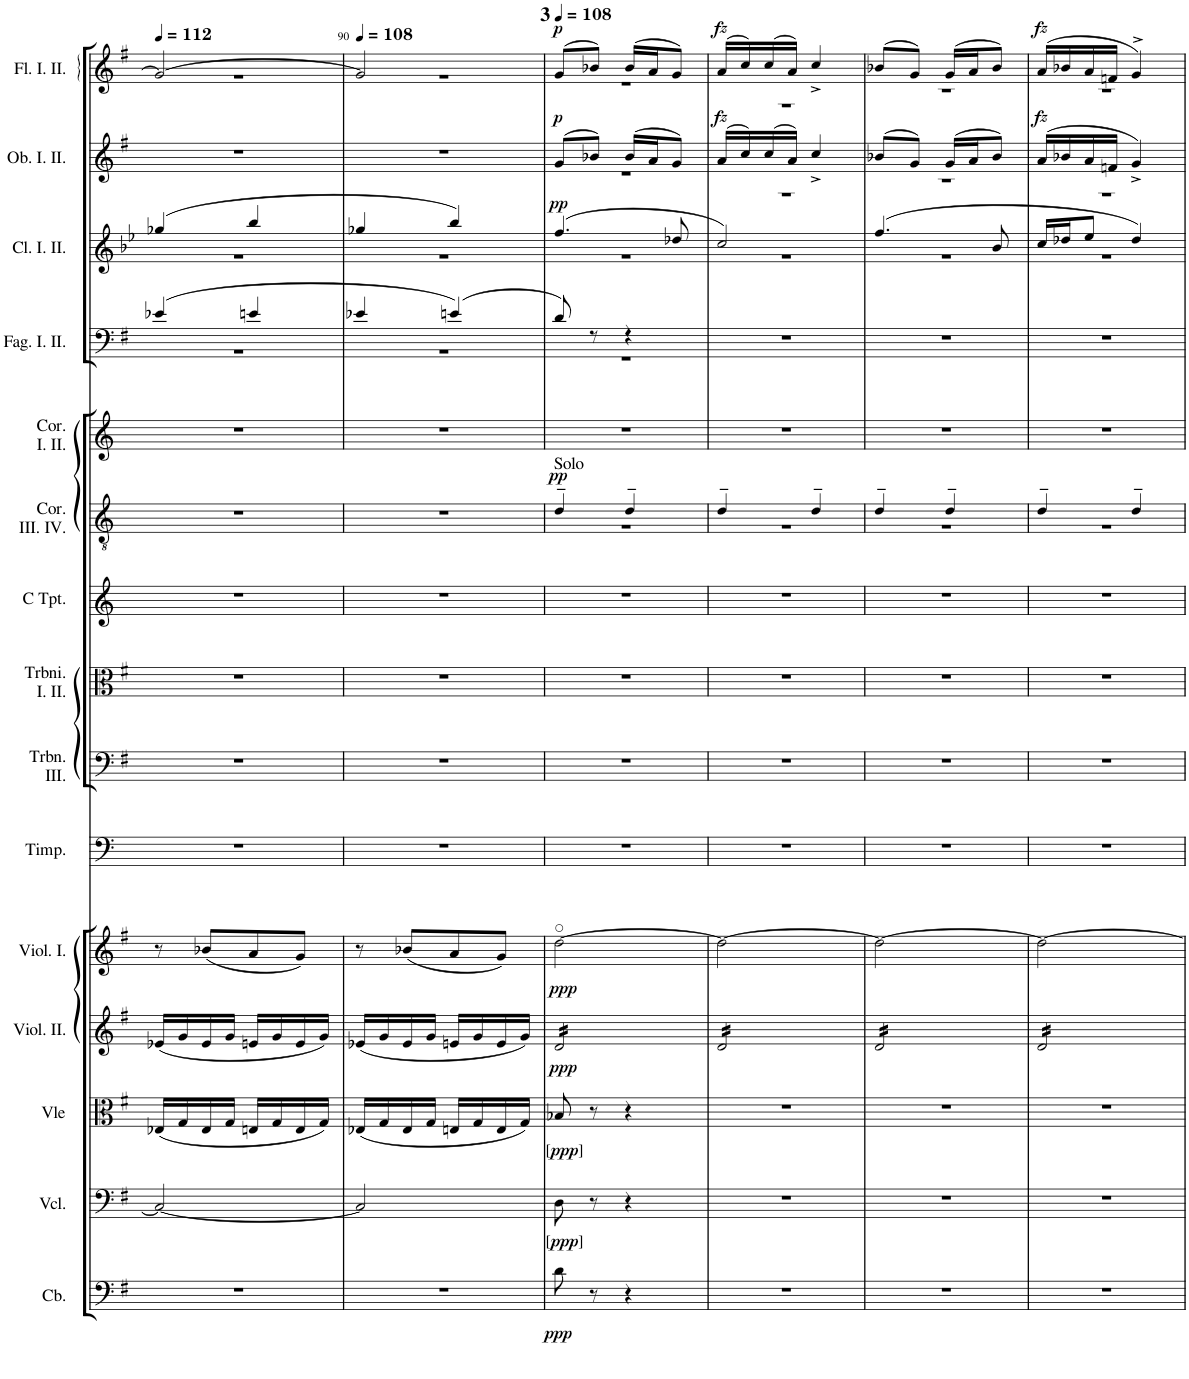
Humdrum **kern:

**kern	**dynam	**kern	**dynam	**kern	**dynam	**kern	**dynam	**kern	**dynam	**kern	**kern	**kern	**kern	**kern	**dynam	**kern	**kern	**kern	**dynam	**kern	**dynam	**kern	**dynam
*part15	*part15	*part14	*part14	*part13	*part13	*part12	*part12	*part11	*part11	*part10	*part9	*part8	*part7	*part6	*part6	*part5	*part4	*part3	*part3	*part2	*part2	*part1	*part1
*staff15	*staff15	*staff14	*staff14	*staff13	*staff13	*staff12	*staff12	*staff11	*staff11	*staff10	*staff9	*staff8	*staff7	*staff6	*staff6	*staff5	*staff4	*staff3	*staff3	*staff2	*staff2	*staff1	*staff1
*I"Contrabassi	*	*I"Violoncelli	*	*I"Viole	*	*I"Violini II.	*	*I"Violini I.	*	*I"Timpani	*I"Trombone III.	*I"Tromboni I. II.	*I"Trombe I. II. E	*I"Corni III. IV. C	*	*I"Corni I. II. E	*I"Fagotti I. II.	*I"Clarinetti I. II. A	*	*I"Oboi I. II.	*	*I"Flauto I.	*
*I'Cb.	*	*I'Vcl.	*	*I'Vle	*	*I'Viol. II.	*	*I'Viol. I.	*	*I'Timp.	*I'Trbn. III.	*I'Trbni. I. II.	*I'Trbe. I. II.	*I'Cor. III. IV.	*	*I'Cor. I. II.	*I'Fag. I. II.	*I'Cl. I. II.	*	*I'Ob. I. II.	*	*	*
!!LO:PB:g=z
*clefF4	*	*clefF4	*	*clefC3	*	*clefG2	*	*clefG2	*	*clefF4	*clefF4	*clefC3	*clefG2	*clefGv2	*	*clefG2	*clefF4	*clefG2	*	*clefG2	*	*clefG2	*
*Trd7c12	*	*	*	*	*	*	*	*	*	*	*	*	*Trd-3c-4	*Trd7c12	*	*Trd5c8	*	*Trd2c3	*	*	*	*	*
*k[f#]	*	*k[f#]	*	*k[f#]	*	*k[f#]	*	*k[f#]	*	*k[]	*k[f#]	*k[f#]	*k[]	*k[]	*	*k[]	*k[f#]	*k[b-e-]	*	*k[f#]	*	*k[f#]	*
*M2/4	*	*M2/4	*	*M2/4	*	*M2/4	*	*M2/4	*	*M2/4	*M2/4	*M2/4	*M2/4	*M2/4	*	*M2/4	*M2/4	*M2/4	*	*M2/4	*	*M2/4	*
*MM112	*	*MM112	*	*MM112	*	*MM112	*	*MM112	*	*MM112	*MM112	*MM112	*MM112	*MM112	*	*MM112	*MM112	*MM112	*	*MM112	*	*MM112	*
=89	=89	=89	=89	=89	=89	=89	=89	=89	=89	=89	=89	=89	=89	=89	=89	=89	=89	=89	=89	=89	=89	=89	=89
*	*	*	*	*	*	*	*	*	*	*	*	*	*	*	*	*	*^	*^	*	*	*	*^	*
2r	.	2C#/_	.	(16E-X/LL	.	(16e-X/LL	.	8r	.	2r	2r	2r	2r	2r	.	2r	(4e-X/	2r	(4gg-X/	2r	.	2r	.	2g/_	2r	.
.	.	.	.	16G/	.	16g/	.	.	.	.	.	.	.	.	.	.	.	.	.	.	.	.	.	.	.	.
.	.	.	.	16E-/	.	16e-/	.	(8b-X/L	.	.	.	.	.	.	.	.	.	.	.	.	.	.	.	.	.	.
.	.	.	.	16G/JJ	.	16g/JJ	.	.	.	.	.	.	.	.	.	.	.	.	.	.	.	.	.	.	.	.
.	.	.	.	16En/LL	.	16en/LL	.	8a/	.	.	.	.	.	.	.	.	4en/	.	4bb-/	.	.	.	.	.	.	.
.	.	.	.	16G/	.	16g/	.	.	.	.	.	.	.	.	.	.	.	.	.	.	.	.	.	.	.	.
.	.	.	.	16E/	.	16e/	.	8g/J)	.	.	.	.	.	.	.	.	.	.	.	.	.	.	.	.	.	.
.	.	.	.	16G/JJ)	.	16g/JJ)	.	.	.	.	.	.	.	.	.	.	.	.	.	.	.	.	.	.	.	.
=90	=90	=90	=90	=90	=90	=90	=90	=90	=90	=90	=90	=90	=90	=90	=90	=90	=90	=90	=90	=90	=90	=90	=90	=90	=90	=90
*	*	*	*	*	*	*	*	*	*	*	*	*	*	*	*	*	*	*	*	*	*	*	*	*MM108	*	*
2r	.	2C#/]	.	(16E-X/LL	.	(16e-X/LL	.	8r	.	2r	2r	2r	2r	2r	.	2r	4e-X/	2r	4gg-X/	2r	.	2r	.	2g/]	2r	.
.	.	.	.	16G/	.	16g/	.	.	.	.	.	.	.	.	.	.	.	.	.	.	.	.	.	.	.	.
.	.	.	.	16E-/	.	16e-/	.	(8b-X/L	.	.	.	.	.	.	.	.	.	.	.	.	.	.	.	.	.	.
.	.	.	.	16G/JJ	.	16g/JJ	.	.	.	.	.	.	.	.	.	.	.	.	.	.	.	.	.	.	.	.
.	.	.	.	16En/LL	.	16en/LL	.	8a/	.	.	.	.	.	.	.	.	(4en/)	.	4bb-/)	.	.	.	.	.	.	.
.	.	.	.	16G/	.	16g/	.	.	.	.	.	.	.	.	.	.	.	.	.	.	.	.	.	.	.	.
.	.	.	.	16E/	.	16e/	.	8g/J)	.	.	.	.	.	.	.	.	.	.	.	.	.	.	.	.	.	.
.	.	.	.	16G/JJ)	.	16g/JJ)	.	.	.	.	.	.	.	.	.	.	.	.	.	.	.	.	.	.	.	.
=91	=91	=91	=91	=91	=91	=91	=91	=91	=91	=91	=91	=91	=91	=91	=91	=91	=91	=91	=91	=91	=91	=91	=91	=91	=91	=91
!!LO:REH:place=s1:a:B:cj:enc=none:fs=14:t=3	!!
*	*	*	*	*	*	*	*	*	*	*	*	*	*	*	*	*	*	*	*	*	*	*	*	*MM108	*	*
*	*	*	*	*	*	*	*	*	*	*	*	*	*	*^	*	*	*	*	*	*	*	*^	*	*	*	*
!	!	!	!	!	!	!	!	!	!	!	!	!	!	!LO:TX:a:t=Solo	!	!	!	!	!	!	!	!	!	!	!	!	!	!
!	!LO:DY:b	!	!LO:DY:b	!	!	!	!	!	!	!	!	!	!	!	!	!	!	!	!	!	!	!	!	!	!	!	!	!
!	!	!	!LO:DY:n=1:b	!	!	!	!	!	!	!	!	!	!	!	!	!	!	!	!	!	!	!	!	!	!	!	!	!
!	!	!	!LO:DY:n=2:b	!	!LO:DY:b	!	!	!	!	!	!	!	!	!	!	!	!	!	!	!	!	!	!	!	!	!	!	!
!	!	!	!	!	!LO:DY:n=1:b	!	!	!	!	!	!	!	!	!	!	!	!	!	!	!	!	!	!	!	!	!	!	!
!	!	!	!	!	!LO:DY:n=2:b	!	!LO:DY:b	!	!LO:DY:b	!	!	!	!	!	!	!LO:DY:a	!	!	!	!	!	!LO:DY:a	!	!	!LO:DY:a	!	!	!LO:DY:a
*	*	*	*	*	*	*tremolo	*	*	*	*	*	*	*	*	*	*	*	*	*	*	*	*	*	*	*	*	*	*
8d\	ppp	8D\	other-dynamics ppp other-dynamics	8B-X/	other-dynamics ppp other-dynamics	16d/LL	ppp	[2dd\	ppp	2r	2r	2r	2r	4d~/	2r	pp	2r	8d/)	2r	(4.ff/	2r	pp	(8g/L	2r	p	(8g/L	2r	p
.	.	.	.	.	.	16d/	.	.	.	.	.	.	.	.	.	.	.	.	.	.	.	.	.	.	.	.	.	.
8r	.	8r	.	8r	.	16d/	.	.	.	.	.	.	.	.	.	.	.	8r	.	.	.	.	8b-X/J)	.	.	8b-X/J)	.	.
.	.	.	.	.	.	16d/	.	.	.	.	.	.	.	.	.	.	.	.	.	.	.	.	.	.	.	.	.	.
4r	.	4r	.	4r	.	16d/	.	.	.	.	.	.	.	4d~/	.	.	.	4r	.	.	.	.	(16b-/LL	.	.	(16b-/LL	.	.
.	.	.	.	.	.	16d/	.	.	.	.	.	.	.	.	.	.	.	.	.	.	.	.	16a/J	.	.	16a/J	.	.
.	.	.	.	.	.	16d/	.	.	.	.	.	.	.	.	.	.	.	.	.	8dd-X/	.	.	8g/J)	.	.	8g/J)	.	.
.	.	.	.	.	.	16d/JJ	.	.	.	.	.	.	.	.	.	.	.	.	.	.	.	.	.	.	.	.	.	.
*	*	*	*	*	*	*	*	*	*	*	*	*	*	*	*	*	*	*v	*v	*	*	*	*	*	*	*	*	*
=92	=92	=92	=92	=92	=92	=92	=92	=92	=92	=92	=92	=92	=92	=92	=92	=92	=92	=92	=92	=92	=92	=92	=92	=92	=92	=92	=92
!	!	!	!	!	!	!	!	!	!	!	!	!	!	!	!	!	!	!	!	!	!	!	!	!LO:DY:a	!	!	!LO:DY:a
2r	.	2r	.	2r	.	16d/LL	.	2dd\_	.	2r	2r	2r	2r	4d~/	2r	.	2r	2r	2cc/)	2r	.	(16a/LL	2r	fz	(16a/LL	2r	fz
.	.	.	.	.	.	16d/	.	.	.	.	.	.	.	.	.	.	.	.	.	.	.	16cc/)	.	.	16cc/)	.	.
.	.	.	.	.	.	16d/	.	.	.	.	.	.	.	.	.	.	.	.	.	.	.	(16cc/	.	.	(16cc/	.	.
.	.	.	.	.	.	16d/	.	.	.	.	.	.	.	.	.	.	.	.	.	.	.	16a/JJ)	.	.	16a/JJ)	.	.
.	.	.	.	.	.	16d/	.	.	.	.	.	.	.	4d~/	.	.	.	.	.	.	.	4cc^</	.	.	4cc^</	.	.
.	.	.	.	.	.	16d/	.	.	.	.	.	.	.	.	.	.	.	.	.	.	.	.	.	.	.	.	.
.	.	.	.	.	.	16d/	.	.	.	.	.	.	.	.	.	.	.	.	.	.	.	.	.	.	.	.	.
.	.	.	.	.	.	16d/JJ	.	.	.	.	.	.	.	.	.	.	.	.	.	.	.	.	.	.	.	.	.
=93	=93	=93	=93	=93	=93	=93	=93	=93	=93	=93	=93	=93	=93	=93	=93	=93	=93	=93	=93	=93	=93	=93	=93	=93	=93	=93	=93
2r	.	2r	.	2r	.	16d/LL	.	2dd\_	.	2r	2r	2r	2r	4d~/	2r	.	2r	2r	(4.ff/	2r	.	(8b-X/L	2r	.	(8b-X/L	2r	.
.	.	.	.	.	.	16d/	.	.	.	.	.	.	.	.	.	.	.	.	.	.	.	.	.	.	.	.	.
.	.	.	.	.	.	16d/	.	.	.	.	.	.	.	.	.	.	.	.	.	.	.	8g/J)	.	.	8g/J)	.	.
.	.	.	.	.	.	16d/	.	.	.	.	.	.	.	.	.	.	.	.	.	.	.	.	.	.	.	.	.
.	.	.	.	.	.	16d/	.	.	.	.	.	.	.	4d~/	.	.	.	.	.	.	.	(16g/LL	.	.	(16g/LL	.	.
.	.	.	.	.	.	16d/	.	.	.	.	.	.	.	.	.	.	.	.	.	.	.	16a/J	.	.	16a/J	.	.
.	.	.	.	.	.	16d/	.	.	.	.	.	.	.	.	.	.	.	.	8b-/	.	.	8b-/J)	.	.	8b-/J)	.	.
.	.	.	.	.	.	16d/JJ	.	.	.	.	.	.	.	.	.	.	.	.	.	.	.	.	.	.	.	.	.
=94	=94	=94	=94	=94	=94	=94	=94	=94	=94	=94	=94	=94	=94	=94	=94	=94	=94	=94	=94	=94	=94	=94	=94	=94	=94	=94	=94
!	!	!	!	!	!	!	!	!	!	!	!	!	!	!	!	!	!	!	!	!	!	!	!	!LO:DY:a	!	!	!LO:DY:a
2r	.	2r	.	2r	.	16d/LL	.	2dd\_	.	2r	2r	2r	2r	4d~/	2r	.	2r	2r	16cc/LL	2r	.	(16a/LL	2r	fz	(16a/LL	2r	fz
.	.	.	.	.	.	16d/	.	.	.	.	.	.	.	.	.	.	.	.	16dd-X/J	.	.	16b-X/	.	.	16b-X/	.	.
.	.	.	.	.	.	16d/	.	.	.	.	.	.	.	.	.	.	.	.	8ee-/J	.	.	16a/	.	.	16a/	.	.
.	.	.	.	.	.	16d/	.	.	.	.	.	.	.	.	.	.	.	.	.	.	.	16fn/JJ	.	.	16fn/JJ	.	.
.	.	.	.	.	.	16d/	.	.	.	.	.	.	.	4d~/	.	.	.	.	4dd-/)	.	.	4g^</)	.	.	4g^>/)	.	.
.	.	.	.	.	.	16d/	.	.	.	.	.	.	.	.	.	.	.	.	.	.	.	.	.	.	.	.	.
.	.	.	.	.	.	16d/	.	.	.	.	.	.	.	.	.	.	.	.	.	.	.	.	.	.	.	.	.
.	.	.	.	.	.	16d/JJ	.	.	.	.	.	.	.	.	.	.	.	.	.	.	.	.	.	.	.	.	.
*	*	*	*	*	*	*Xtremolo	*	*	*	*	*	*	*	*	*	*	*	*	*	*	*	*	*	*	*	*	*
*	*	*	*	*	*	*	*	*	*	*	*	*	*	*	*	*	*	*	*v	*v	*	*	*	*	*v	*v	*
*	*	*	*	*	*	*	*	*	*	*	*	*	*	*v	*v	*	*	*	*	*	*v	*v	*	*	*
=	=	=	=	=	=	=	=	=	=	=	=	=	=	=	=	=	=	=	=	=	=	=	=
*-	*-	*-	*-	*-	*-	*-	*-	*-	*-	*-	*-	*-	*-	*-	*-	*-	*-	*-	*-	*-	*-	*-	*-
